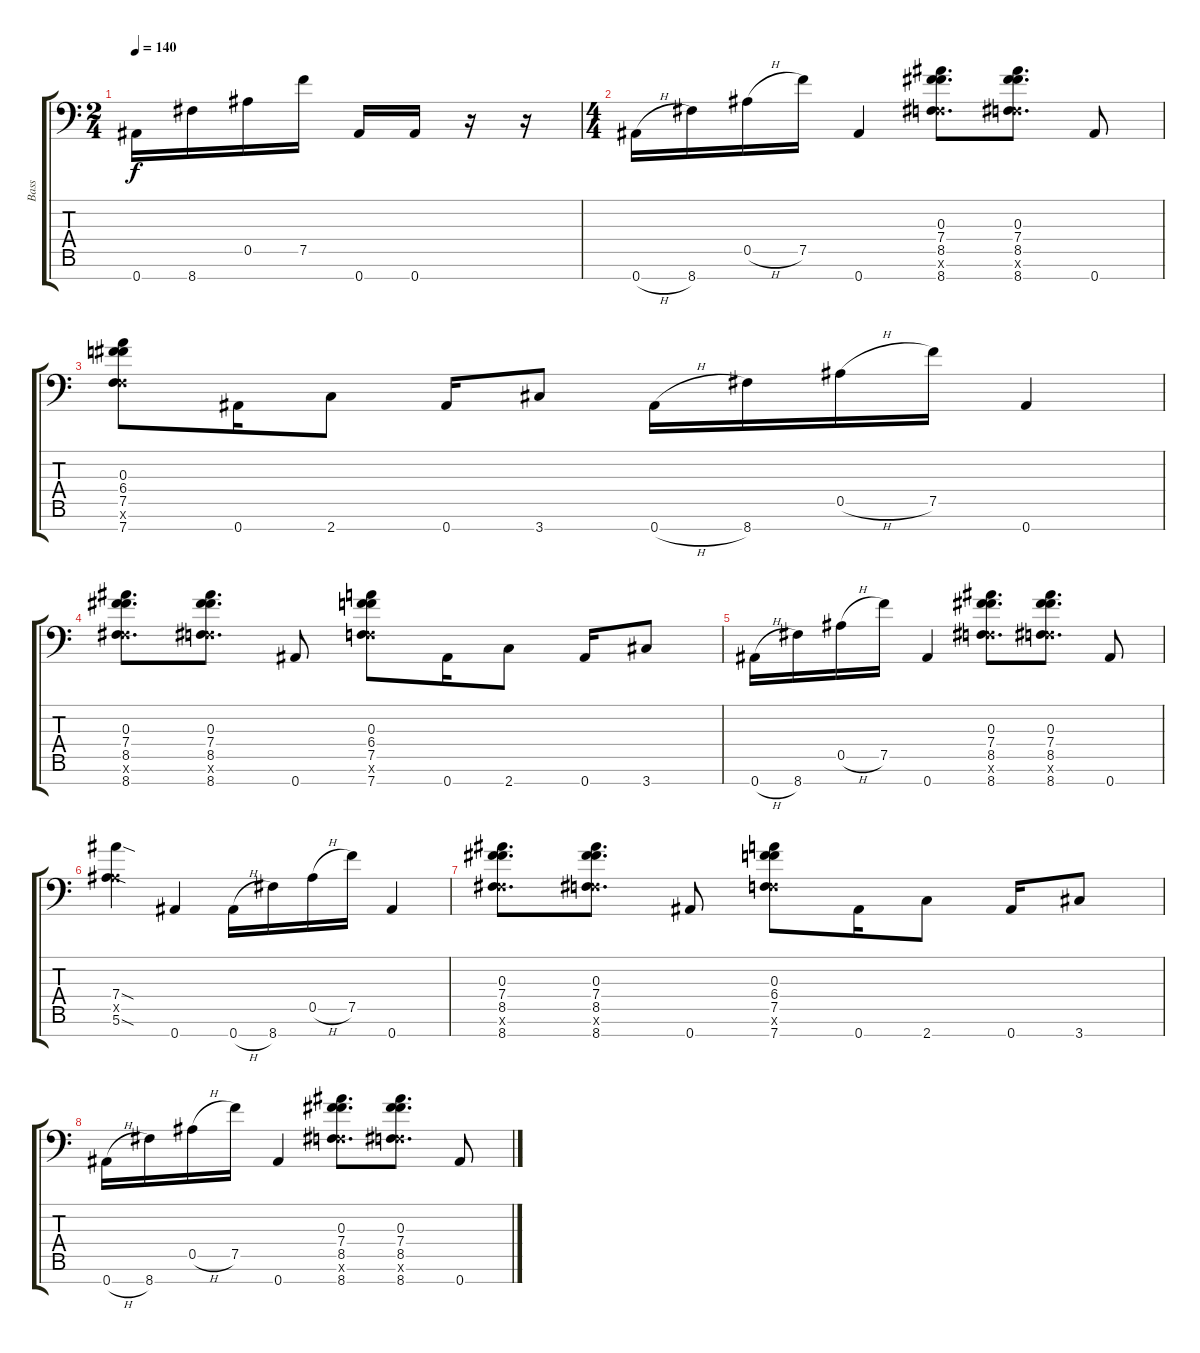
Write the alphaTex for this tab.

\track ("Bass" "Bass") {instrument electricbassfinger}
\staff {score tabs}
\tuning (Eb4 Bb3 Gb3 Eb3 Bb2 F2 Bb1) {hide}
\ts (2 4)
\tempo 140
\clef f4
\ks c
0.7.16{dy f} 8.7.16 0.5.16 7.5.16 0.7.16 0.7.16 r.16 r.16 |
\ts (4 4)
0.7{h}.16 8.7.16 0.5{h}.16 7.5.16 0.7.4 (0.3 7.4 8.5 0.6{x} 8.7).8{d} (0.3 7.4 8.5 0.6{x} 8.7).8{d} 0.7.8 |
(0.3 6.4 7.5 0.6{x} 7.7).8 0.7.16 2.7.8 0.7.16 3.7.8 0.7{h}.16 8.7.16 0.5{h}.16 7.5.16 0.7.4 |
(0.3 7.4 8.5 0.6{x} 8.7).8{d} (0.3 7.4 8.5 0.6{x} 8.7).8{d} 0.7.8 (0.3 6.4 7.5 0.6{x} 7.7).8 0.7.16 2.7.8 0.7.16 3.7.8 |
0.7{h}.16 8.7.16 0.5{h}.16 7.5.16 0.7.4 (0.3 7.4 8.5 0.6{x} 8.7).8{d} (0.3 7.4 8.5 0.6{x} 8.7).8{d} 0.7.8 |
(7.4{sod} 0.5{x} 5.6{sod}).4 0.7.4 0.7{h}.16 8.7.16 0.5{h}.16 7.5.16 0.7.4 |
(0.3 7.4 8.5 0.6{x} 8.7).8{d} (0.3 7.4 8.5 0.6{x} 8.7).8{d} 0.7.8 (0.3 6.4 7.5 0.6{x} 7.7).8 0.7.16 2.7.8 0.7.16 3.7.8 |
0.7{h}.16 8.7.16 0.5{h}.16 7.5.16 0.7.4 (0.3 7.4 8.5 0.6{x} 8.7).8{d} (0.3 7.4 8.5 0.6{x} 8.7).8{d} 0.7.8
